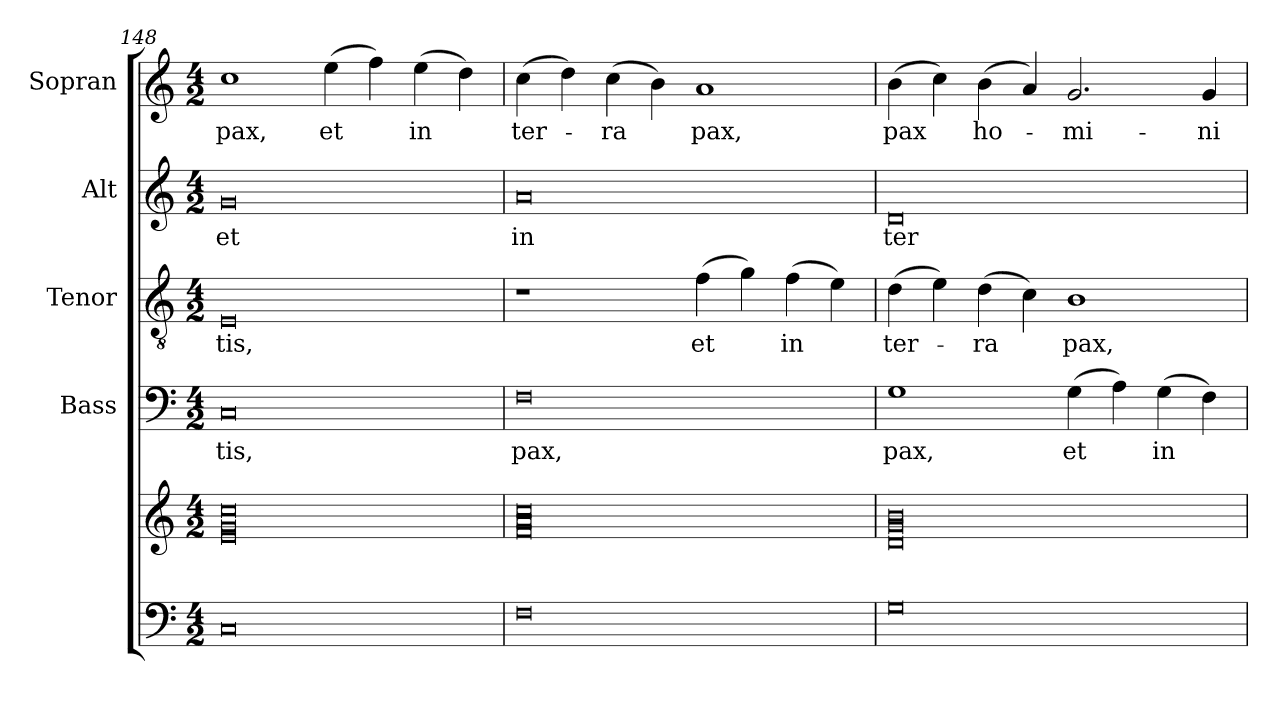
**kern	**kern	**kern	**text	**kern	**text	**kern	**text	**kern	**text
*part5	*part5	*part4	*part4	*part3	*part3	*part2	*part2	*part1	*part1
*staff6	*staff5	*staff4	*staff4	*staff3	*staff3	*staff2	*staff2	*staff1	*staff1
*	*	*I"Bass	*	*I"Tenor	*	*I"Alt	*	*I"Sopran	*
*	*	*I'B.	*	*I'T.	*	*I'A.	*	*I'S.	*
*clefF4	*clefG2	*clefF4	*	*clefGv2	*	*clefG2	*	*clefG2	*
*k[]	*k[]	*k[]	*	*k[]	*	*k[]	*	*k[]	*
*C:	*C:	*C:	*	*C:	*	*C:	*	*C:	*
*M4/2	*M4/2	*M4/2	*	*M4/2	*	*M4/2	*	*M4/2	*
=148	=148	=148	=148	=148	=148	=148	=148	=148	=148
!	!	!	!LO:LY:b	!	!LO:LY:b	!	!LO:LY:b	!	!LO:LY:b
0C	0e 0g 0cc	0C	-tis,	0E	-tis,	0g	et	1cc	pax,
!	!	!	!	!	!	!	!	!	!LO:LY:b
.	.	.	.	.	.	.	.	(>4ee\	et
.	.	.	.	.	.	.	.	4ff\)	.
!	!	!	!	!	!	!	!	!	!LO:LY:b
.	.	.	.	.	.	.	.	(>4ee\	in
.	.	.	.	.	.	.	.	4dd\)	.
!!LO:LB:g=z
=149	=149	=149	=149	=149	=149	=149	=149	=149	=149
!	!	!	!LO:LY:b	!	!	!	!LO:LY:b	!	!LO:LY:b
0F	0f 0a 0cc	0F	pax,	1r	.	0a	in	(>4cc\	ter-
.	.	.	.	.	.	.	.	4dd\)	.
!	!	!	!	!	!	!	!	!	!LO:LY:b
.	.	.	.	.	.	.	.	(>4cc\	-ra
.	.	.	.	.	.	.	.	4b\)	.
!	!	!	!	!	!LO:LY:b	!	!	!	!LO:LY:b
.	.	.	.	(>4f\	et	.	.	1a	pax,
.	.	.	.	4g\)	.	.	.	.	.
!	!	!	!	!	!LO:LY:b	!	!	!	!
.	.	.	.	(>4f\	in	.	.	.	.
.	.	.	.	4e\)	.	.	.	.	.
=150	=150	=150	=150	=150	=150	=150	=150	=150	=150
!	!	!	!LO:LY:b	!	!LO:LY:b	!	!LO:LY:b	!	!LO:LY:b
0G	0d 0g 0b	1G	pax,	(>4d\	ter-	0d	ter-	(>4b\	pax
.	.	.	.	4e\)	.	.	.	4cc\)	.
!	!	!	!	!	!LO:LY:b	!	!	!	!LO:LY:b
.	.	.	.	(>4d\	-ra	.	.	(>4b\	ho-
.	.	.	.	4c\)	.	.	.	4a/)	.
!	!	!	!LO:LY:b	!	!LO:LY:b	!	!	!	!LO:LY:b
.	.	(>4G\	et	1B	pax,	.	.	2.g/	-mi-
.	.	4A\)	.	.	.	.	.	.	.
!	!	!	!LO:LY:b	!	!	!	!	!	!
.	.	(>4G\	in	.	.	.	.	.	.
!	!	!	!	!	!	!	!	!	!LO:LY:b
.	.	4F\)	.	.	.	.	.	4g/	-ni-
=	=	=	=	=	=	=	=	=	=
*-	*-	*-	*-	*-	*-	*-	*-	*-	*-
